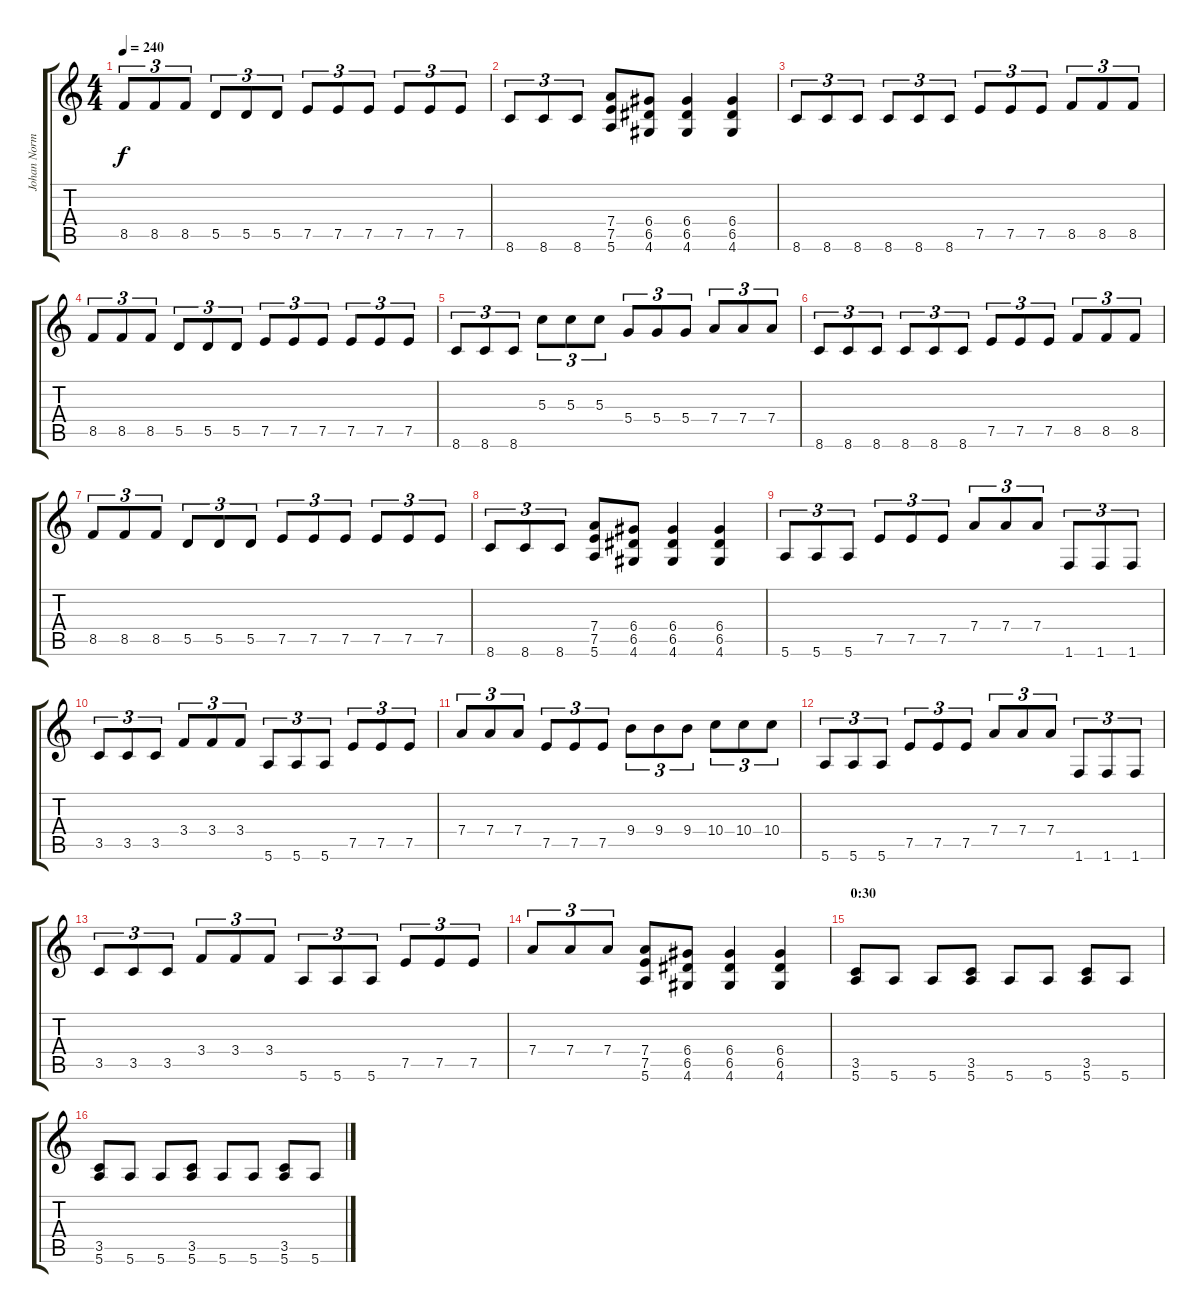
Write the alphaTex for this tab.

\track ("Johan Norman" "Johan Norm") {instrument distortionguitar}
\staff {score tabs}
\tuning (E4 B3 G3 D3 A2 E2) {hide}
\ts (4 4)
\tempo 240
\clef g2
\ks c
8.5.8{tu (3 2) dy f} 8.5.8{tu (3 2)} 8.5.8{tu (3 2)} 5.5.8{tu (3 2)} 5.5.8{tu (3 2)} 5.5.8{tu (3 2)} 7.5.8{tu (3 2)} 7.5.8{tu (3 2)} 7.5.8{tu (3 2)} 7.5.8{tu (3 2)} 7.5.8{tu (3 2)} 7.5.8{tu (3 2)} |
8.6.8{tu (3 2)} 8.6.8{tu (3 2)} 8.6.8{tu (3 2)} (7.4 7.5 5.6).8 (6.4 6.5 4.6).8 (6.4 6.5 4.6).4 (6.4 6.5 4.6).4 |
8.6.8{tu (3 2)} 8.6.8{tu (3 2)} 8.6.8{tu (3 2)} 8.6.8{tu (3 2)} 8.6.8{tu (3 2)} 8.6.8{tu (3 2)} 7.5.8{tu (3 2)} 7.5.8{tu (3 2)} 7.5.8{tu (3 2)} 8.5.8{tu (3 2)} 8.5.8{tu (3 2)} 8.5.8{tu (3 2)} |
8.5.8{tu (3 2)} 8.5.8{tu (3 2)} 8.5.8{tu (3 2)} 5.5.8{tu (3 2)} 5.5.8{tu (3 2)} 5.5.8{tu (3 2)} 7.5.8{tu (3 2)} 7.5.8{tu (3 2)} 7.5.8{tu (3 2)} 7.5.8{tu (3 2)} 7.5.8{tu (3 2)} 7.5.8{tu (3 2)} |
8.6.8{tu (3 2)} 8.6.8{tu (3 2)} 8.6.8{tu (3 2)} 5.3.8{tu (3 2)} 5.3.8{tu (3 2)} 5.3.8{tu (3 2)} 5.4.8{tu (3 2)} 5.4.8{tu (3 2)} 5.4.8{tu (3 2)} 7.4.8{tu (3 2)} 7.4.8{tu (3 2)} 7.4.8{tu (3 2)} |
8.6.8{tu (3 2)} 8.6.8{tu (3 2)} 8.6.8{tu (3 2)} 8.6.8{tu (3 2)} 8.6.8{tu (3 2)} 8.6.8{tu (3 2)} 7.5.8{tu (3 2)} 7.5.8{tu (3 2)} 7.5.8{tu (3 2)} 8.5.8{tu (3 2)} 8.5.8{tu (3 2)} 8.5.8{tu (3 2)} |
8.5.8{tu (3 2)} 8.5.8{tu (3 2)} 8.5.8{tu (3 2)} 5.5.8{tu (3 2)} 5.5.8{tu (3 2)} 5.5.8{tu (3 2)} 7.5.8{tu (3 2)} 7.5.8{tu (3 2)} 7.5.8{tu (3 2)} 7.5.8{tu (3 2)} 7.5.8{tu (3 2)} 7.5.8{tu (3 2)} |
8.6.8{tu (3 2)} 8.6.8{tu (3 2)} 8.6.8{tu (3 2)} (7.4 7.5 5.6).8 (6.4 6.5 4.6).8 (6.4 6.5 4.6).4 (6.4 6.5 4.6).4 |
5.6.8{tu (3 2)} 5.6.8{tu (3 2)} 5.6.8{tu (3 2)} 7.5.8{tu (3 2)} 7.5.8{tu (3 2)} 7.5.8{tu (3 2)} 7.4.8{tu (3 2)} 7.4.8{tu (3 2)} 7.4.8{tu (3 2)} 1.6.8{tu (3 2)} 1.6.8{tu (3 2)} 1.6.8{tu (3 2)} |
3.5.8{tu (3 2)} 3.5.8{tu (3 2)} 3.5.8{tu (3 2)} 3.4.8{tu (3 2)} 3.4.8{tu (3 2)} 3.4.8{tu (3 2)} 5.6.8{tu (3 2)} 5.6.8{tu (3 2)} 5.6.8{tu (3 2)} 7.5.8{tu (3 2)} 7.5.8{tu (3 2)} 7.5.8{tu (3 2)} |
7.4.8{tu (3 2)} 7.4.8{tu (3 2)} 7.4.8{tu (3 2)} 7.5.8{tu (3 2)} 7.5.8{tu (3 2)} 7.5.8{tu (3 2)} 9.4.8{tu (3 2)} 9.4.8{tu (3 2)} 9.4.8{tu (3 2)} 10.4.8{tu (3 2)} 10.4.8{tu (3 2)} 10.4.8{tu (3 2)} |
5.6.8{tu (3 2)} 5.6.8{tu (3 2)} 5.6.8{tu (3 2)} 7.5.8{tu (3 2)} 7.5.8{tu (3 2)} 7.5.8{tu (3 2)} 7.4.8{tu (3 2)} 7.4.8{tu (3 2)} 7.4.8{tu (3 2)} 1.6.8{tu (3 2)} 1.6.8{tu (3 2)} 1.6.8{tu (3 2)} |
3.5.8{tu (3 2)} 3.5.8{tu (3 2)} 3.5.8{tu (3 2)} 3.4.8{tu (3 2)} 3.4.8{tu (3 2)} 3.4.8{tu (3 2)} 5.6.8{tu (3 2)} 5.6.8{tu (3 2)} 5.6.8{tu (3 2)} 7.5.8{tu (3 2)} 7.5.8{tu (3 2)} 7.5.8{tu (3 2)} |
7.4.8{tu (3 2)} 7.4.8{tu (3 2)} 7.4.8{tu (3 2)} (7.4 7.5 5.6).8 (6.4 6.5 4.6).8 (6.4 6.5 4.6).4 (6.4 6.5 4.6).4 |
\section ("" "0:30")
(3.5 5.6).8 5.6.8 5.6.8 (3.5 5.6).8 5.6.8 5.6.8 (3.5 5.6).8 5.6.8 |
(3.5 5.6).8 5.6.8 5.6.8 (3.5 5.6).8 5.6.8 5.6.8 (3.5 5.6).8 5.6.8
